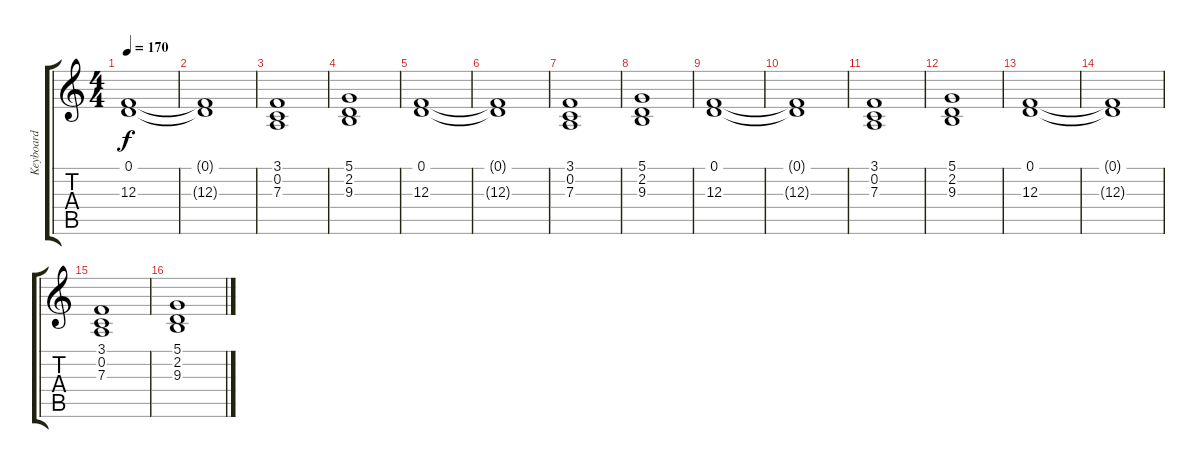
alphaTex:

\track ("Keyboard" "Keyboard") {instrument stringensemble1}
\staff {score tabs}
\tuning (D4 A3 F3 C3 G2 D2) {hide}
\ts (4 4)
\tempo 170
\clef g2
\ks c
(0.1 12.3).1{dy f volume 12} |
(0.1{t} 12.3{t}).1 |
(3.1 0.2 7.3).1 |
(5.1 2.2 9.3).1 |
(0.1 12.3).1 |
(0.1{t} 12.3{t}).1 |
(3.1 0.2 7.3).1 |
(5.1 2.2 9.3).1 |
(0.1 12.3).1 |
(0.1{t} 12.3{t}).1 |
(3.1 0.2 7.3).1 |
(5.1 2.2 9.3).1 |
(0.1 12.3).1 |
(0.1{t} 12.3{t}).1 |
(3.1 0.2 7.3).1 |
(5.1 2.2 9.3).1
